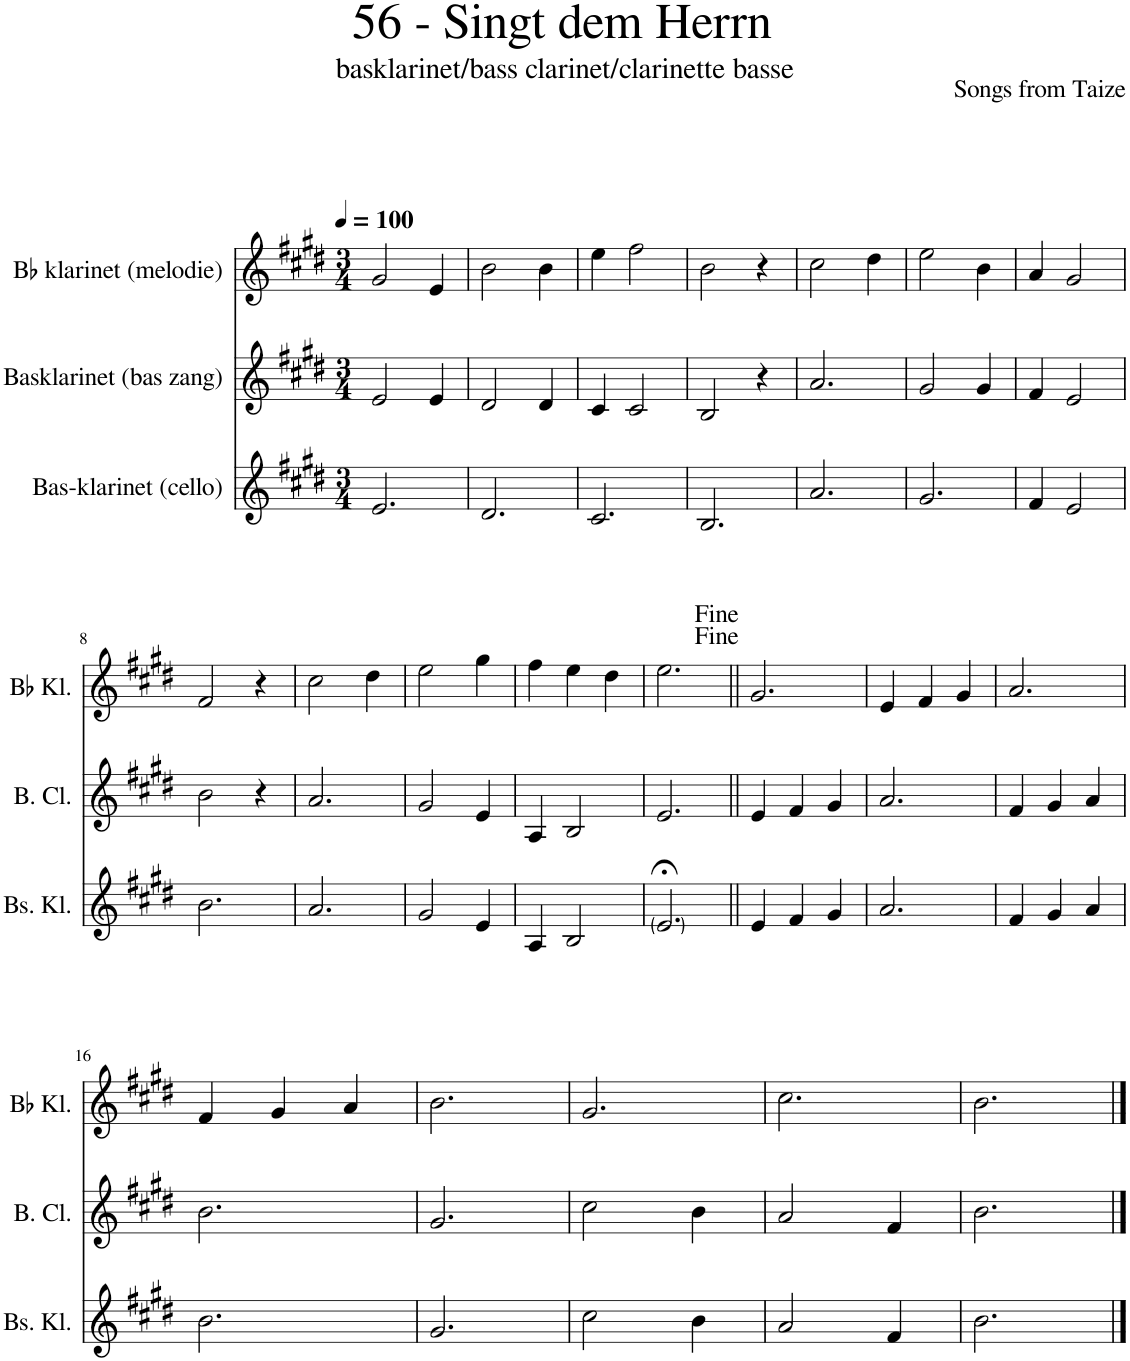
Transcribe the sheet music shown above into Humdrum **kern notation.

**kern	**kern	**kern
*part3	*part2	*part1
*staff3	*staff2	*staff1
*I"Bas-klarinet (cello)	*I"Basklarinet (bas zang)	*I"Bb klarinet (melodie)
*I'Bs. Kl.	*	*I'Bb Kl.
*clefG2	*clefG2	*clefG2
*Trd8c14	*Trd8c14	*Trd1c2
*k[f#c#g#d#]	*k[f#c#g#d#]	*k[f#c#g#d#]
*M3/4	*M3/4	*M3/4
*MM100	*MM100	*MM100
=1	=1	=1
2.e/	2e/	2g#/
.	4e/	4e/
=2	=2	=2
2.d#/	2d#/	2b\
.	4d#/	4b\
=3	=3	=3
2.c#/	4c#/	4ee\
.	2c#/	2ff#\
=4	=4	=4
2.B/	2B/	2b\
.	4r	4r
=5	=5	=5
2.a/	2.a/	2cc#\
.	.	4dd#\
=6	=6	=6
2.g#/	2g#/	2ee\
.	4g#/	4b\
=7	=7	=7
4f#/	4f#/	4a/
2e/	2e/	2g#/
!!LO:LB:g=z
=8	=8	=8
2.b\	2b\	2f#/
.	4r	4r
=9	=9	=9
2.a/	2.a/	2cc#\
.	.	4dd#\
=10	=10	=10
2g#/	2g#/	2ee\
4e/	4e/	4gg#\
=11	=11	=11
4A/	4A/	4ff#\
2B/	2B/	4ee\
.	.	4dd#\
=12	=12	=12
2.e;</	2.e/	2.ee\
=13||	=13||	=13||
4e/	4e/	2.g#/
4f#/	4f#/	.
4g#/	4g#/	.
=14	=14	=14
2.a/	2.a/	4e/
.	.	4f#/
.	.	4g#/
=15	=15	=15
4f#/	4f#/	2.a/
4g#/	4g#/	.
4a/	4a/	.
!!LO:LB:g=z
=16	=16	=16
2.b\	2.b\	4f#/
.	.	4g#/
.	.	4a/
=17	=17	=17
2.g#/	2.g#/	2.b\
=18	=18	=18
2cc#\	2cc#\	2.g#/
4b\	4b\	.
=19	=19	=19
2a/	2a/	2.cc#\
4f#/	4f#/	.
=20	=20	=20
2.b\	2.b\	2.b\
==	==	==
*-	*-	*-
